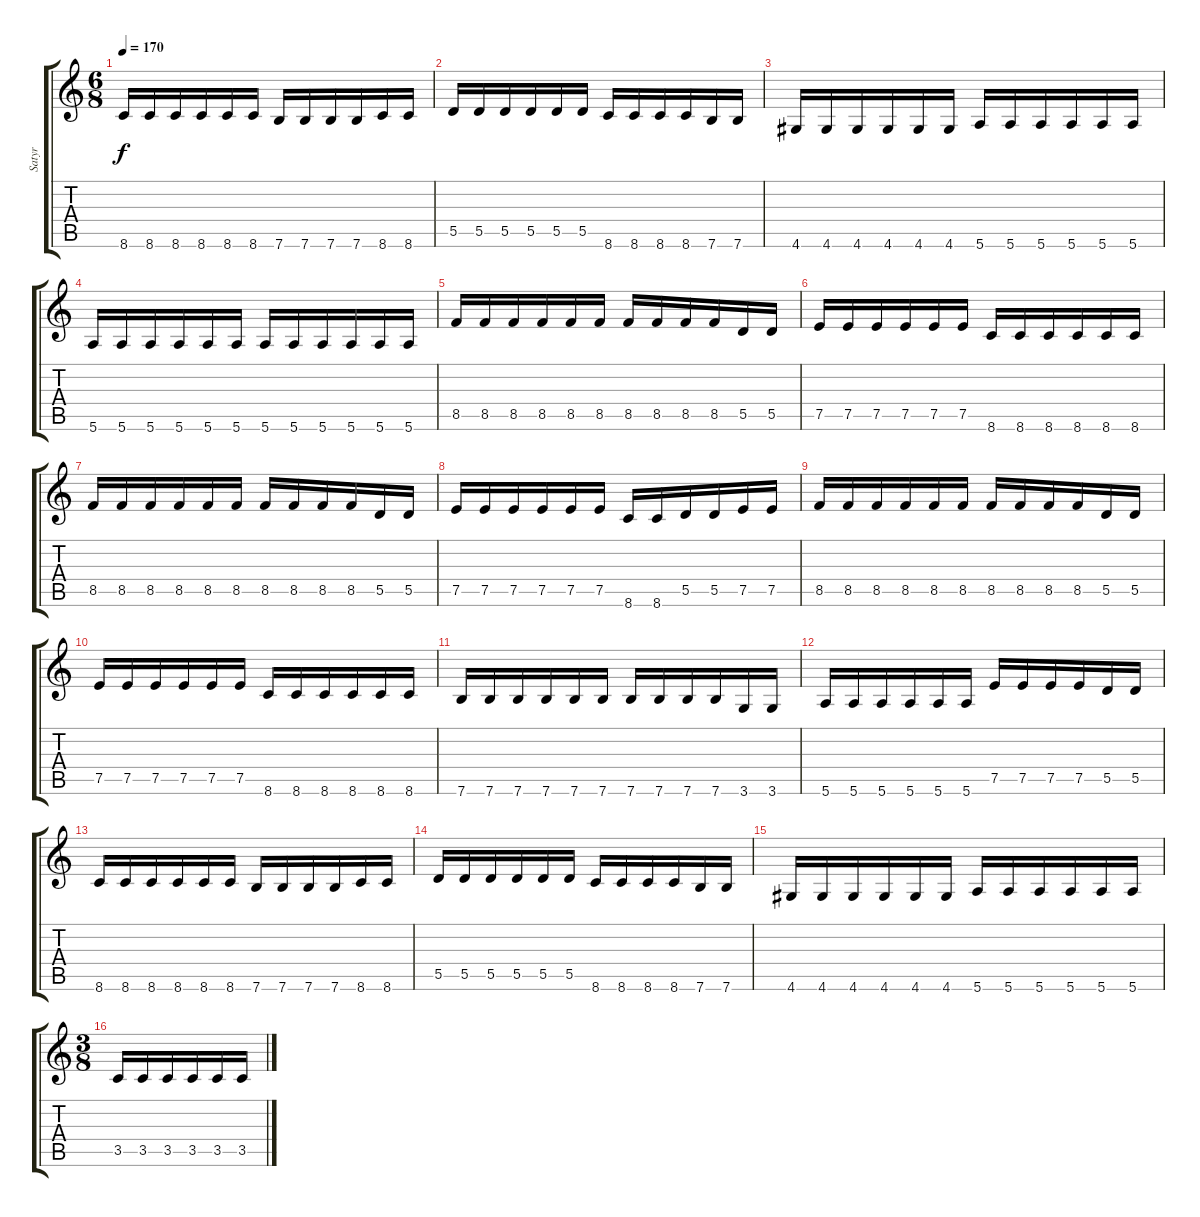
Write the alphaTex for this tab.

\track ("Satyr" "Satyr") {instrument overdrivenguitar}
\staff {score tabs}
\tuning (E4 B3 G3 D3 A2 E2) {hide}
\ts (6 8)
\tempo 170
\clef g2
\ks c
8.6.16{dy f} 8.6.16 8.6.16 8.6.16 8.6.16 8.6.16 7.6.16 7.6.16 7.6.16 7.6.16 8.6.16 8.6.16 |
5.5.16 5.5.16 5.5.16 5.5.16 5.5.16 5.5.16 8.6.16 8.6.16 8.6.16 8.6.16 7.6.16 7.6.16 |
4.6.16 4.6.16 4.6.16 4.6.16 4.6.16 4.6.16 5.6.16 5.6.16 5.6.16 5.6.16 5.6.16 5.6.16 |
5.6.16 5.6.16 5.6.16 5.6.16 5.6.16 5.6.16 5.6.16 5.6.16 5.6.16 5.6.16 5.6.16 5.6.16 |
8.5.16 8.5.16 8.5.16 8.5.16 8.5.16 8.5.16 8.5.16 8.5.16 8.5.16 8.5.16 5.5.16 5.5.16 |
7.5.16 7.5.16 7.5.16 7.5.16 7.5.16 7.5.16 8.6.16 8.6.16 8.6.16 8.6.16 8.6.16 8.6.16 |
8.5.16 8.5.16 8.5.16 8.5.16 8.5.16 8.5.16 8.5.16 8.5.16 8.5.16 8.5.16 5.5.16 5.5.16 |
7.5.16 7.5.16 7.5.16 7.5.16 7.5.16 7.5.16 8.6.16 8.6.16 5.5.16 5.5.16 7.5.16 7.5.16 |
8.5.16 8.5.16 8.5.16 8.5.16 8.5.16 8.5.16 8.5.16 8.5.16 8.5.16 8.5.16 5.5.16 5.5.16 |
7.5.16 7.5.16 7.5.16 7.5.16 7.5.16 7.5.16 8.6.16 8.6.16 8.6.16 8.6.16 8.6.16 8.6.16 |
7.6.16 7.6.16 7.6.16 7.6.16 7.6.16 7.6.16 7.6.16 7.6.16 7.6.16 7.6.16 3.6.16 3.6.16 |
5.6.16 5.6.16 5.6.16 5.6.16 5.6.16 5.6.16 7.5.16 7.5.16 7.5.16 7.5.16 5.5.16 5.5.16 |
8.6.16 8.6.16 8.6.16 8.6.16 8.6.16 8.6.16 7.6.16 7.6.16 7.6.16 7.6.16 8.6.16 8.6.16 |
5.5.16 5.5.16 5.5.16 5.5.16 5.5.16 5.5.16 8.6.16 8.6.16 8.6.16 8.6.16 7.6.16 7.6.16 |
4.6.16 4.6.16 4.6.16 4.6.16 4.6.16 4.6.16 5.6.16 5.6.16 5.6.16 5.6.16 5.6.16 5.6.16 |
\ts (3 8)
3.5.16 3.5.16 3.5.16 3.5.16 3.5.16 3.5.16
